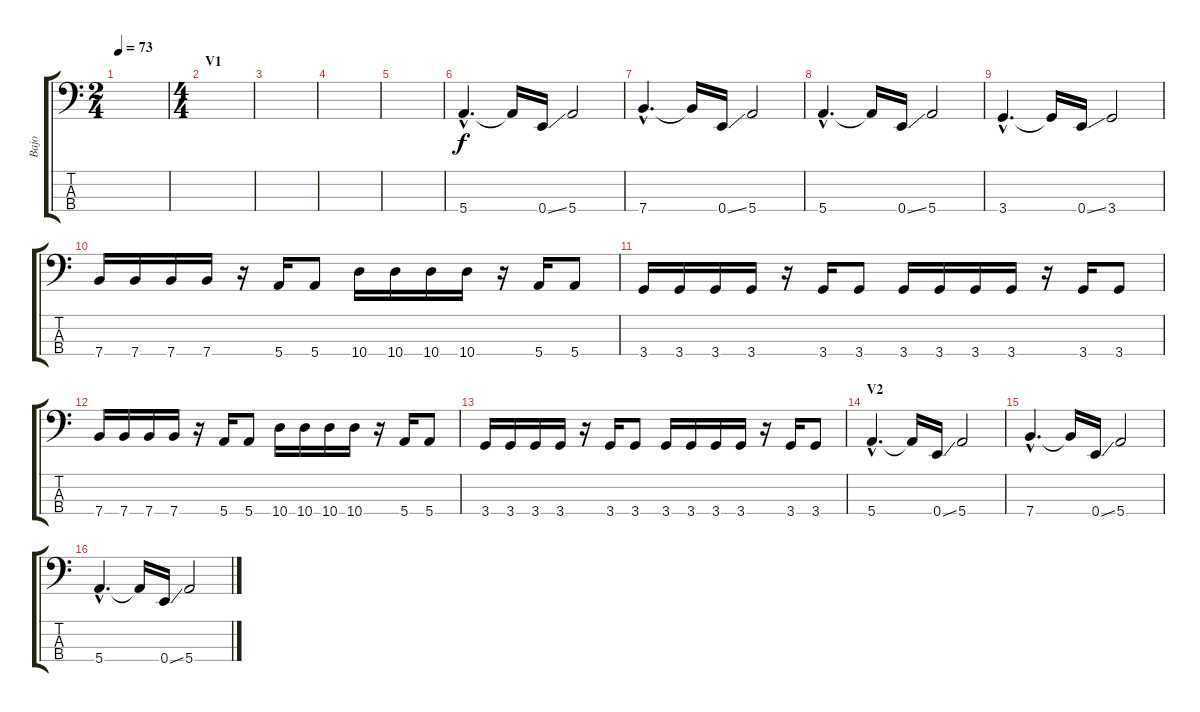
\track ("Bajo" "Bajo") {instrument electricbassfinger}
\staff {score tabs}
\tuning (G2 D2 A1 E1) {hide}
\ts (2 4)
\tempo 73
\clef f4
\ks c
|
\ts (4 4)
\section ("" "V1")
|
|
|
|
5.4{hac}.4{d} 5.4{t}.16 0.4{ss}.16 5.4.2 |
7.4{hac}.4{d} 7.4{t}.16 0.4{ss}.16 5.4.2 |
5.4{hac}.4{d} 5.4{t}.16 0.4{ss}.16 5.4.2 |
3.4{hac}.4{d} 3.4{t}.16 0.4{ss}.16 3.4.2 |
7.4.16 7.4.16 7.4.16 7.4.16 r.16 5.4.16 5.4.8 10.4.16 10.4.16 10.4.16 10.4.16 r.16 5.4.16 5.4.8 |
3.4.16 3.4.16 3.4.16 3.4.16 r.16 3.4.16 3.4.8 3.4.16 3.4.16 3.4.16 3.4.16 r.16 3.4.16 3.4.8 |
7.4.16 7.4.16 7.4.16 7.4.16 r.16 5.4.16 5.4.8 10.4.16 10.4.16 10.4.16 10.4.16 r.16 5.4.16 5.4.8 |
3.4.16 3.4.16 3.4.16 3.4.16 r.16 3.4.16 3.4.8 3.4.16 3.4.16 3.4.16 3.4.16 r.16 3.4.16 3.4.8 |
\section ("" "V2")
5.4{hac}.4{d} 5.4{t}.16 0.4{ss}.16 5.4.2 |
7.4{hac}.4{d} 7.4{t}.16 0.4{ss}.16 5.4.2 |
5.4{hac}.4{d} 5.4{t}.16 0.4{ss}.16 5.4.2
